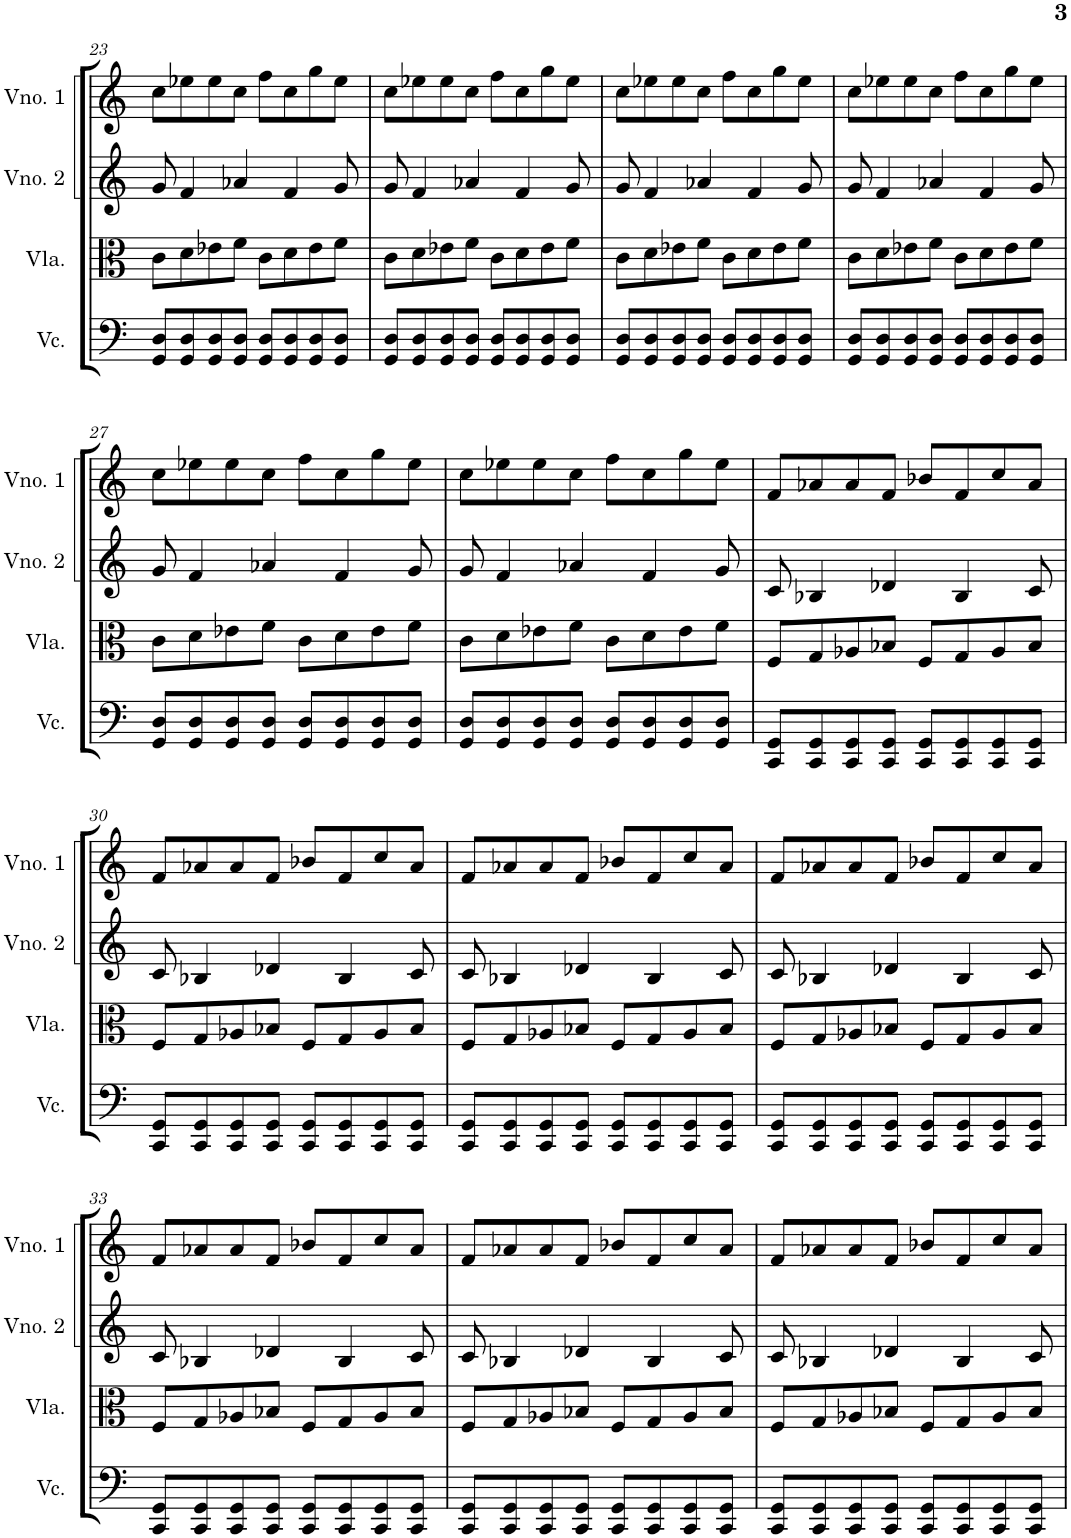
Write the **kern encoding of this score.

**kern	**kern	**kern	**kern
*part4	*part3	*part2	*part1
*staff4	*staff3	*staff2	*staff1
*I"Violoncelo	*I"Viola	*I"Violino 2	*I"Violino 1
*I'Vc.	*I'Vla.	*I'Vno. 2	*I'Vno. 1
!!LO:PB:g=z
*clefF4	*clefC3	*clefG2	*clefG2
*k[]	*k[]	*k[]	*k[]
*M4/4	*M4/4	*M4/4	*M4/4
=23	=23	=23	=23
8GG/ 8D/L	8c\L	8g/	8cc\L
8GG/ 8D/	8d\	4f/	8ee-X\
8GG/ 8D/	8e-X\	.	8ee-\
8GG/ 8D/J	8f\J	4a-X/	8cc\J
8GG/ 8D/L	8c\L	.	8ff\L
8GG/ 8D/	8d\	4f/	8cc\
8GG/ 8D/	8e-\	.	8gg\
8GG/ 8D/J	8f\J	8g/	8ee-\J
=24	=24	=24	=24
8GG/ 8D/L	8c\L	8g/	8cc\L
8GG/ 8D/	8d\	4f/	8ee-X\
8GG/ 8D/	8e-X\	.	8ee-\
8GG/ 8D/J	8f\J	4a-X/	8cc\J
8GG/ 8D/L	8c\L	.	8ff\L
8GG/ 8D/	8d\	4f/	8cc\
8GG/ 8D/	8e-\	.	8gg\
8GG/ 8D/J	8f\J	8g/	8ee-\J
=25	=25	=25	=25
8GG/ 8D/L	8c\L	8g/	8cc\L
8GG/ 8D/	8d\	4f/	8ee-X\
8GG/ 8D/	8e-X\	.	8ee-\
8GG/ 8D/J	8f\J	4a-X/	8cc\J
8GG/ 8D/L	8c\L	.	8ff\L
8GG/ 8D/	8d\	4f/	8cc\
8GG/ 8D/	8e-\	.	8gg\
8GG/ 8D/J	8f\J	8g/	8ee-\J
=26	=26	=26	=26
8GG/ 8D/L	8c\L	8g/	8cc\L
8GG/ 8D/	8d\	4f/	8ee-X\
8GG/ 8D/	8e-X\	.	8ee-\
8GG/ 8D/J	8f\J	4a-X/	8cc\J
8GG/ 8D/L	8c\L	.	8ff\L
8GG/ 8D/	8d\	4f/	8cc\
8GG/ 8D/	8e-\	.	8gg\
8GG/ 8D/J	8f\J	8g/	8ee-\J
!!LO:LB:g=z
=27	=27	=27	=27
8GG/ 8D/L	8c\L	8g/	8cc\L
8GG/ 8D/	8d\	4f/	8ee-X\
8GG/ 8D/	8e-X\	.	8ee-\
8GG/ 8D/J	8f\J	4a-X/	8cc\J
8GG/ 8D/L	8c\L	.	8ff\L
8GG/ 8D/	8d\	4f/	8cc\
8GG/ 8D/	8e-\	.	8gg\
8GG/ 8D/J	8f\J	8g/	8ee-\J
=28	=28	=28	=28
8GG/ 8D/L	8c\L	8g/	8cc\L
8GG/ 8D/	8d\	4f/	8ee-X\
8GG/ 8D/	8e-X\	.	8ee-\
8GG/ 8D/J	8f\J	4a-X/	8cc\J
8GG/ 8D/L	8c\L	.	8ff\L
8GG/ 8D/	8d\	4f/	8cc\
8GG/ 8D/	8e-\	.	8gg\
8GG/ 8D/J	8f\J	8g/	8ee-\J
=29	=29	=29	=29
8CC/ 8GG/L	8F/L	8c/	8f/L
8CC/ 8GG/	8G/	4B-X/	8a-X/
8CC/ 8GG/	8A-X/	.	8a-/
8CC/ 8GG/J	8B-X/J	4d-X/	8f/J
8CC/ 8GG/L	8F/L	.	8b-X/L
8CC/ 8GG/	8G/	4B-/	8f/
8CC/ 8GG/	8A-/	.	8cc/
8CC/ 8GG/J	8B-/J	8c/	8a-/J
!!LO:LB:g=z
=30	=30	=30	=30
8CC/ 8GG/L	8F/L	8c/	8f/L
8CC/ 8GG/	8G/	4B-X/	8a-X/
8CC/ 8GG/	8A-X/	.	8a-/
8CC/ 8GG/J	8B-X/J	4d-X/	8f/J
8CC/ 8GG/L	8F/L	.	8b-X/L
8CC/ 8GG/	8G/	4B-/	8f/
8CC/ 8GG/	8A-/	.	8cc/
8CC/ 8GG/J	8B-/J	8c/	8a-/J
=31	=31	=31	=31
8CC/ 8GG/L	8F/L	8c/	8f/L
8CC/ 8GG/	8G/	4B-X/	8a-X/
8CC/ 8GG/	8A-X/	.	8a-/
8CC/ 8GG/J	8B-X/J	4d-X/	8f/J
8CC/ 8GG/L	8F/L	.	8b-X/L
8CC/ 8GG/	8G/	4B-/	8f/
8CC/ 8GG/	8A-/	.	8cc/
8CC/ 8GG/J	8B-/J	8c/	8a-/J
=32	=32	=32	=32
8CC/ 8GG/L	8F/L	8c/	8f/L
8CC/ 8GG/	8G/	4B-X/	8a-X/
8CC/ 8GG/	8A-X/	.	8a-/
8CC/ 8GG/J	8B-X/J	4d-X/	8f/J
8CC/ 8GG/L	8F/L	.	8b-X/L
8CC/ 8GG/	8G/	4B-/	8f/
8CC/ 8GG/	8A-/	.	8cc/
8CC/ 8GG/J	8B-/J	8c/	8a-/J
!!LO:LB:g=z
=33	=33	=33	=33
8CC/ 8GG/L	8F/L	8c/	8f/L
8CC/ 8GG/	8G/	4B-X/	8a-X/
8CC/ 8GG/	8A-X/	.	8a-/
8CC/ 8GG/J	8B-X/J	4d-X/	8f/J
8CC/ 8GG/L	8F/L	.	8b-X/L
8CC/ 8GG/	8G/	4B-/	8f/
8CC/ 8GG/	8A-/	.	8cc/
8CC/ 8GG/J	8B-/J	8c/	8a-/J
=34	=34	=34	=34
8CC/ 8GG/L	8F/L	8c/	8f/L
8CC/ 8GG/	8G/	4B-X/	8a-X/
8CC/ 8GG/	8A-X/	.	8a-/
8CC/ 8GG/J	8B-X/J	4d-X/	8f/J
8CC/ 8GG/L	8F/L	.	8b-X/L
8CC/ 8GG/	8G/	4B-/	8f/
8CC/ 8GG/	8A-/	.	8cc/
8CC/ 8GG/J	8B-/J	8c/	8a-/J
=35	=35	=35	=35
8CC/ 8GG/L	8F/L	8c/	8f/L
8CC/ 8GG/	8G/	4B-X/	8a-X/
8CC/ 8GG/	8A-X/	.	8a-/
8CC/ 8GG/J	8B-X/J	4d-X/	8f/J
8CC/ 8GG/L	8F/L	.	8b-X/L
8CC/ 8GG/	8G/	4B-/	8f/
8CC/ 8GG/	8A-/	.	8cc/
8CC/ 8GG/J	8B-/J	8c/	8a-/J
=	=	=	=
*-	*-	*-	*-
